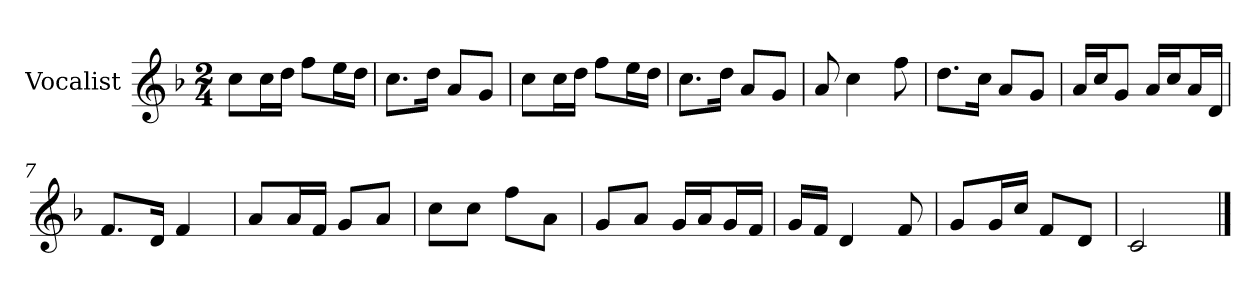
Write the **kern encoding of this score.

**kern
*part1
*staff1
*I"Vocalist
*k[b-]
*F:
*M2/4
=
8ccL
16ccL
16ddJJ
8ffL
16eeL
16ddJJ
=1
8.ccL
16ddJk
8aL
8gJ
=2
8ccL
16ccL
16ddJJ
8ffL
16eeL
16ddJJ
=3
8.ccL
16ddJk
8aL
8gJ
=4
8a
4cc
8ff
=5
8.ddL
16ccJk
8aL
8gJ
=6
16aLL
16ccJ
8gJ
16aLL
16ccJ
16aL
16dJJ
=7
8.fL
16dJk
4f
=8
8aL
16aL
16fJJ
8gL
8aJ
=9
8ccL
8ccJ
8ffL
8aJ
=10
8gL
8aJ
16gLL
16aJ
16gL
16fJJ
=11
16gLL
16fJJ
4d
8f
=12
8gL
16gL
16ccJJ
8fL
8dJ
=13
2c
==
*-
